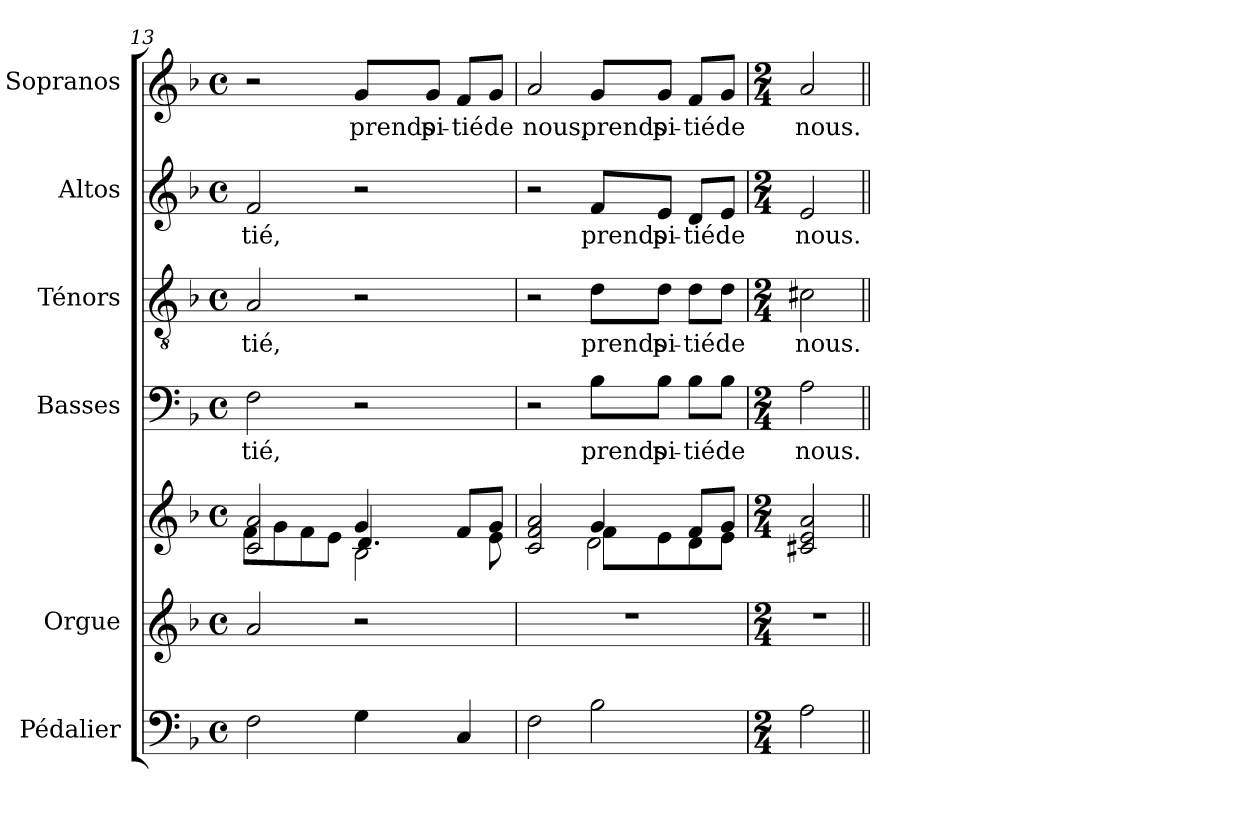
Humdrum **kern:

**kern	**kern	**kern	**kern	**text	**kern	**text	**kern	**text	**kern	**text
*part6	*part5	*part5	*part4	*part4	*part3	*part3	*part2	*part2	*part1	*part1
*staff7	*staff6	*staff5	*staff4	*staff4	*staff3	*staff3	*staff2	*staff2	*staff1	*staff1
*I"Pédalier	*I"Orgue	*	*I"Basses	*	*I"Ténors	*	*I"Altos	*	*I"Sopranos	*
*	*I'Org.	*	*I'B.	*	*I'T.	*	*I'A.	*	*I'S.	*
*clefF4	*clefG2	*clefG2	*clefF4	*	*clefGv2	*	*clefG2	*	*clefG2	*
*	*	*	*	*	*ITrd7c12	*	*	*	*	*
*k[b-]	*k[b-]	*k[b-]	*k[b-]	*	*k[b-]	*	*k[b-]	*	*k[b-]	*
*d:	*d:	*d:	*d:	*	*d:	*	*d:	*	*d:	*
*M4/4	*M4/4	*M4/4	*M4/4	*	*M4/4	*	*M4/4	*	*M4/4	*
*met(c)	*met(c)	*met(c)	*met(c)	*	*met(c)	*	*met(c)	*	*met(c)	*
=13	=13	=13	=13	=13	=13	=13	=13	=13	=13	=13
*	*	*^	*	*	*	*	*	*	*	*
*	*	*	*^	*	*	*	*	*	*	*	*
!	!	!	!	!	!	!LO:LY:b:color=#000000	!	!	!	!	!	!
!	!	!	!	!	!	!	!	!LO:LY:b:color=#000000	!	!	!	!
!	!	!	!	!	!	!	!	!	!	!LO:LY:b:color=#000000	!	!
2Fi\	2ai/	2ci/ 2ai	8fi\L	2ryy	2Fi\	-tié,	2AAi/	-tié,	2fi/	-tié,	2r	.
.	.	.	8gi\	.	.	.	.	.	.	.	.	.
.	.	.	8fi\	.	.	.	.	.	.	.	.	.
.	.	.	8ei\J	.	.	.	.	.	.	.	.	.
!	!	!	!	!	!	!	!	!	!	!	!	!LO:LY:b:color=#000000
4Gi\	2r	4gi/	4.di/	2B-i\	2r	.	2r	.	2r	.	8gi/L	prends
!	!	!	!	!	!	!	!	!	!	!	!	!LO:LY:b:color=#000000
.	.	.	.	.	.	.	.	.	.	.	8gi/J	pi-
!	!	!	!	!	!	!	!	!	!	!	!	!LO:LY:b:color=#000000
4Ci/	.	8fi/L	.	.	.	.	.	.	.	.	8fi/L	-tié
!	!	!	!	!	!	!	!	!	!	!	!	!LO:LY:b:color=#000000
.	.	8gi/J	8ei\	.	.	.	.	.	.	.	8gi/J	de
=14	=14	=14	=14	=14	=14	=14	=14	=14	=14	=14	=14	=14
!	!	!	!	!	!	!	!	!	!	!	!	!LO:LY:b:color=#000000
2Fi\	1r	2ci/ 2fi 2ai	2ryy	2ryy	2r	.	2r	.	2r	.	2ai/	nous,
!	!	!	!	!	!	!LO:LY:b:color=#000000	!	!	!	!	!	!
!	!	!	!	!	!	!	!	!LO:LY:b:color=#000000	!	!	!	!
!	!	!	!	!	!	!	!	!	!	!LO:LY:b:color=#000000	!	!
!	!	!	!	!	!	!	!	!	!	!	!	!LO:LY:b:color=#000000
2B-i\	.	4gi/	8fi\L	2di\	8B-i\L	prends	8Di\L	prends	8fi/L	prends	8gi/L	prends
!	!	!	!	!	!	!LO:LY:b:color=#000000	!	!	!	!	!	!
!	!	!	!	!	!	!	!	!LO:LY:b:color=#000000	!	!	!	!
!	!	!	!	!	!	!	!	!	!	!LO:LY:b:color=#000000	!	!
!	!	!	!	!	!	!	!	!	!	!	!	!LO:LY:b:color=#000000
.	.	.	8ei\	.	8B-i\J	pi-	8Di\J	pi-	8ei/J	pi-	8gi/J	pi-
!	!	!	!	!	!	!LO:LY:b:color=#000000	!	!	!	!	!	!
!	!	!	!	!	!	!	!	!LO:LY:b:color=#000000	!	!	!	!
!	!	!	!	!	!	!	!	!	!	!LO:LY:b:color=#000000	!	!
!	!	!	!	!	!	!	!	!	!	!	!	!LO:LY:b:color=#000000
.	.	8fi/L	8di\	.	8B-i\L	-tié	8Di\L	-tié	8di/L	-tié	8fi/L	-tié
!	!	!	!	!	!	!LO:LY:b:color=#000000	!	!	!	!	!	!
!	!	!	!	!	!	!	!	!LO:LY:b:color=#000000	!	!	!	!
!	!	!	!	!	!	!	!	!	!	!LO:LY:b:color=#000000	!	!
!	!	!	!	!	!	!	!	!	!	!	!	!LO:LY:b:color=#000000
.	.	8gi/J	8ei\J	.	8B-i\J	de	8Di\J	de	8ei/J	de	8gi/J	de
*	*	*v	*v	*v	*	*	*	*	*	*	*	*
=15	=15	=15	=15	=15	=15	=15	=15	=15	=15	=15
*M2/4	*M2/4	*M2/4	*M2/4	*	*M2/4	*	*M2/4	*	*M2/4	*
*	*	*^	*	*	*	*	*	*	*	*
!	!LO:N:vis=1	!	!	!	!	!	!	!	!	!	!
*	*	*v	*v	*	*	*	*	*	*	*	*
*	*	*^	*	*	*	*	*	*	*	*
!	!	!	!	!	!LO:LY:b:color=#000000	!	!	!	!	!	!
*	*	*v	*v	*	*	*	*	*	*	*	*
*	*	*^	*	*	*	*	*	*	*	*
!	!	!	!	!	!	!	!LO:LY:b:color=#000000	!	!	!	!
*	*	*v	*v	*	*	*	*	*	*	*	*
*	*	*^	*	*	*	*	*	*	*	*
!	!	!	!	!	!	!	!	!	!LO:LY:b:color=#000000	!	!
*	*	*v	*v	*	*	*	*	*	*	*	*
*	*	*^	*	*	*	*	*	*	*	*
!	!	!	!	!	!	!	!	!	!	!	!LO:LY:b:color=#000000
*	*	*v	*v	*	*	*	*	*	*	*	*
2Ai\	2r	2c#Xi/ 2ei 2ai	2Ai\	nous.	2C#Xi\	nous.	2ei/	nous.	2ai/	nous.
=||	=||	=||	=||	=||	=||	=||	=||	=||	=||	=||
*-	*-	*-	*-	*-	*-	*-	*-	*-	*-	*-
